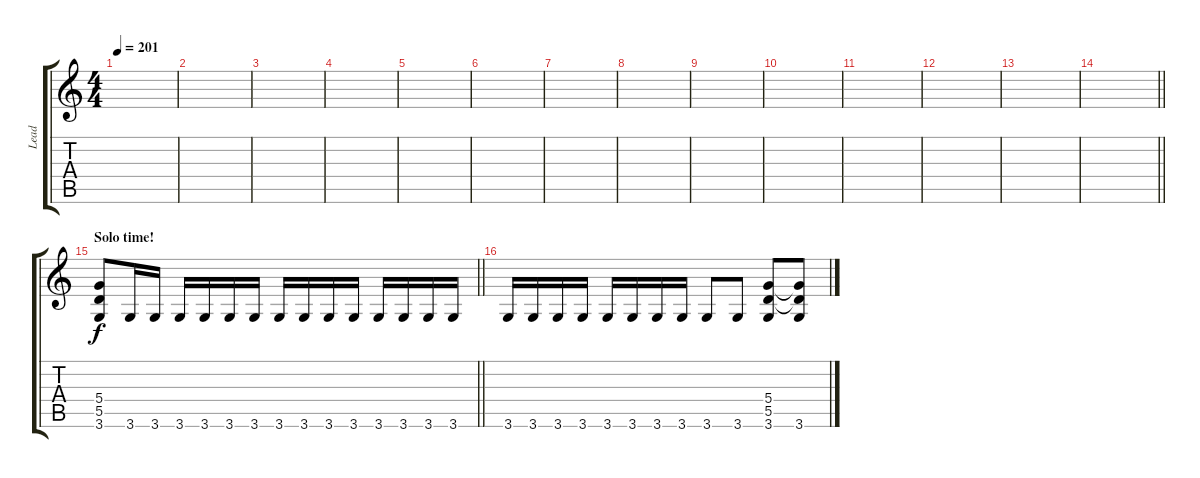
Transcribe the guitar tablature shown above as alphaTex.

\track ("Lead" "Lead") {instrument overdrivenguitar}
\staff {score tabs}
\tuning (E4 B3 G3 D3 A2 E2) {hide}
\ts (4 4)
\tempo 201
\clef g2
\ks c
|
|
|
|
|
|
|
|
|
|
|
|
|
\barLineRight lightlight
|
\section ("" "Solo time!")
\barLineRight lightlight
(5.4 5.5 3.6).8 3.6.16 3.6.16 3.6.16 3.6.16 3.6.16 3.6.16 3.6.16 3.6.16 3.6.16 3.6.16 3.6.16 3.6.16 3.6.16 3.6.16 |
3.6.16 3.6.16 3.6.16 3.6.16 3.6.16 3.6.16 3.6.16 3.6.16 3.6.8 3.6.8 (5.4 5.5 3.6).8 (5.4{t} 5.5{t} 3.6).8
